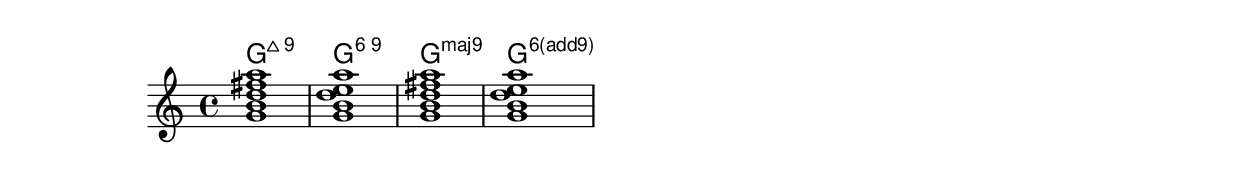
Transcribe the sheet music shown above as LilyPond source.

%% http://lsr.di.unimi.it/LSR/Item?id=459
%% see also http://www.lilypond.org/doc/v2.18/Documentation/snippets/chords#chords-chord-name-exceptions


% modify maj9 and 6(add9)
% Exception music is chords with markups
chExceptionMusic = {
  <c e g b d'>1-\markup { \super "maj9" }
  <c e g a d'>1-\markup { \super "6(add9)" }
}

% Convert music to list and prepend to existing exceptions.
chExceptions = #( append
  ( sequential-music-to-chord-exceptions chExceptionMusic #t)
  ignatzekExceptions)

theMusic = \chordmode {
  g1:maj9 g1:6.9
  \set chordNameExceptions = #chExceptions
  g1:maj9 g1:6.9
}

\layout {
  ragged-right = ##t 
}

<< \context ChordNames \theMusic
   \context Voice \theMusic
>>  
